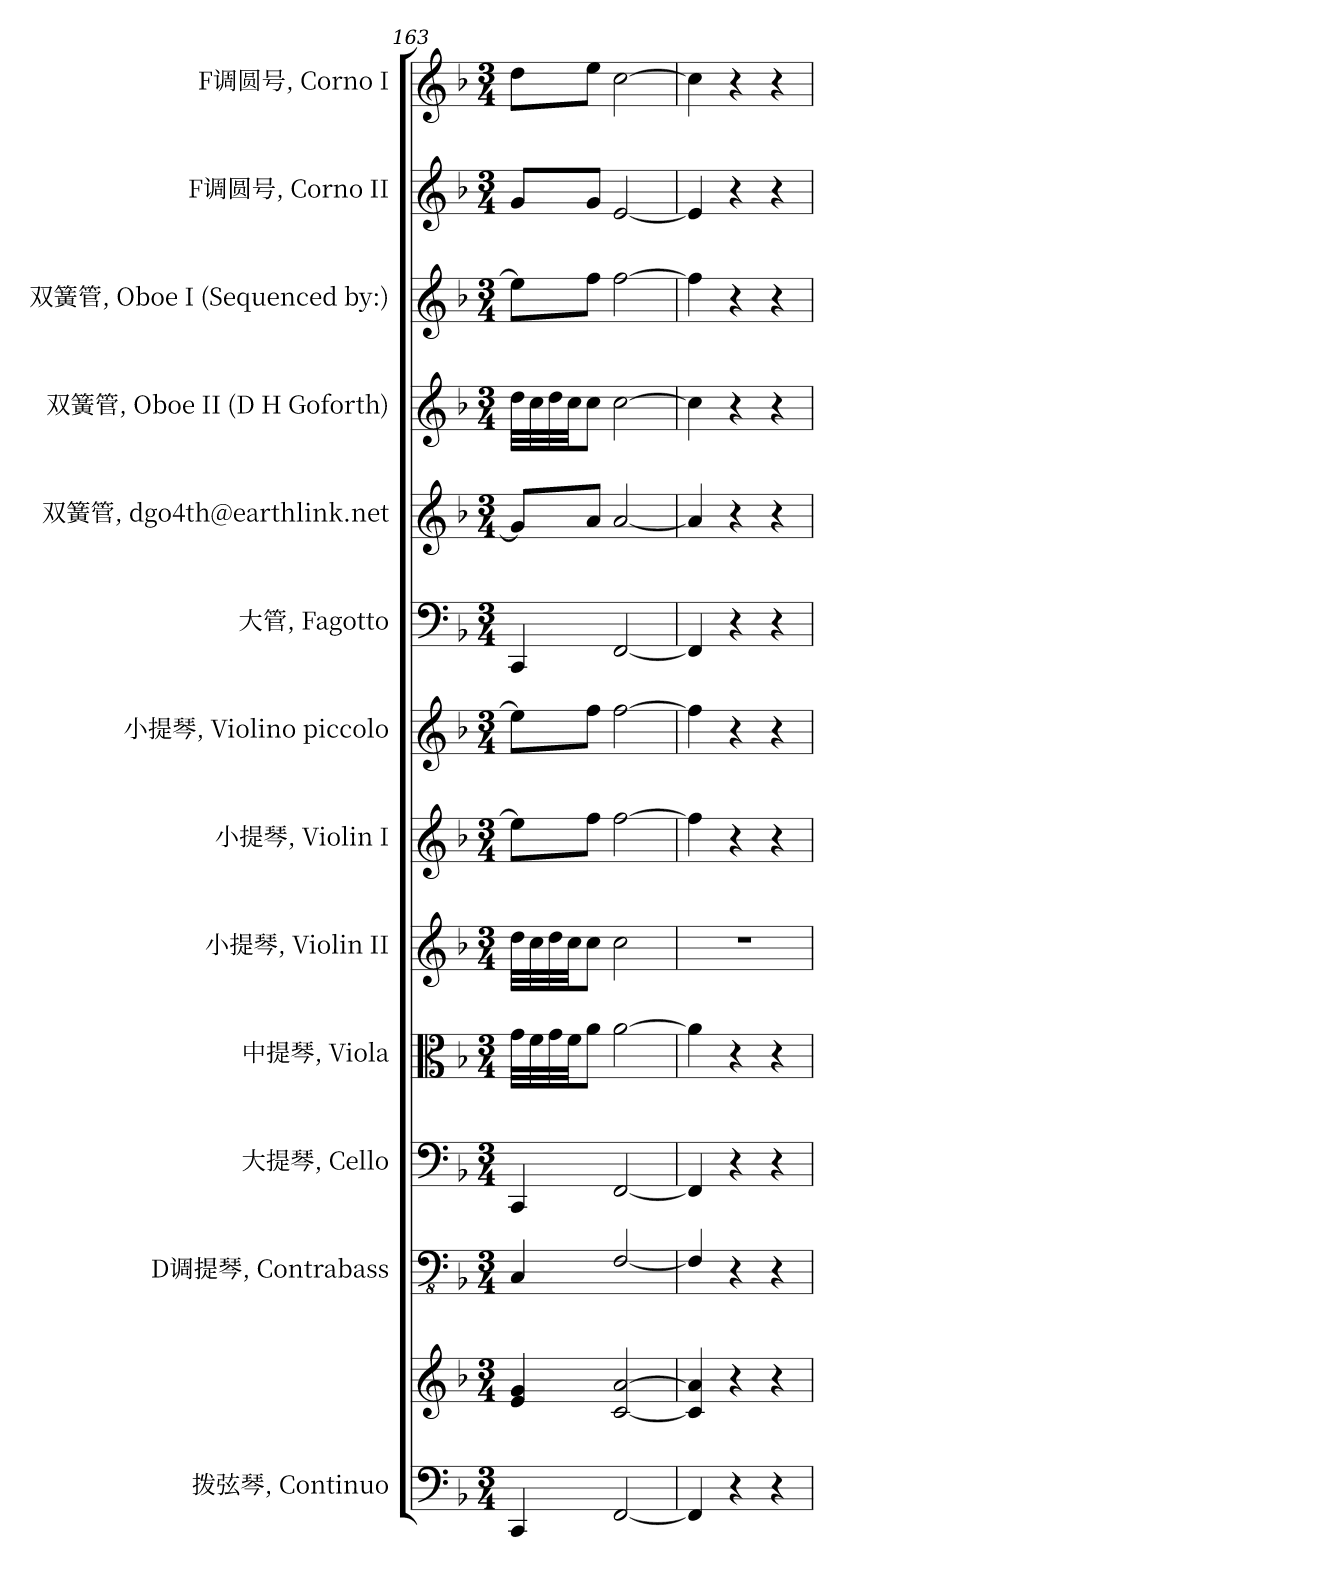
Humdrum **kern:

**kern	**kern	**kern	**kern	**kern	**kern	**kern	**kern	**kern	**kern	**kern	**kern	**kern	**kern
*part13	*part13	*part12	*part11	*part10	*part9	*part8	*part7	*part6	*part5	*part4	*part3	*part2	*part1
*staff14	*staff13	*staff12	*staff11	*staff10	*staff9	*staff8	*staff7	*staff6	*staff5	*staff4	*staff3	*staff2	*staff1
*I"拨弦琴, Continuo	*	*I"D调提琴, Contrabass	*I"大提琴, Cello	*I"中提琴, Viola	*I"小提琴, Violin II	*I"小提琴, Violin I	*I"小提琴, Violino piccolo	*I"大管, Fagotto	*I"双簧管, dgo4th@earthlink.net	*I"双簧管, Oboe II (D H Goforth)	*I"双簧管, Oboe I (Sequenced by:)	*I"F调圆号, Corno II	*I"F调圆号, Corno I
*	*	*	*	*I'Vla.	*I'Vln.	*I'Vln.	*I'Vln.	*	*	*I'Ob.	*I'Ob.	*	*
*clefF4	*clefG2	*clefFv4	*clefF4	*clefC3	*clefG2	*clefG2	*clefG2	*clefF4	*clefG2	*clefG2	*clefG2	*clefG2	*clefG2
*	*	*ITrd7c12	*	*	*	*	*	*	*	*	*	*ITrd4c7	*ITrd4c7
*k[b-]	*k[b-]	*k[b-]	*k[b-]	*k[b-]	*k[b-]	*k[b-]	*k[b-]	*k[b-]	*k[b-]	*k[b-]	*k[b-]	*k[b-e-]	*k[b-e-]
*M3/4	*M3/4	*M3/4	*M3/4	*M3/4	*M3/4	*M3/4	*M3/4	*M3/4	*M3/4	*M3/4	*M3/4	*M3/4	*M3/4
=163	=163	=163	=163	=163	=163	=163	=163	=163	=163	=163	=163	=163	=163
4CC/	4e/ 4g/	4CCC/	4CC/	32g\LLL	32dd\LLL	8ee\L]	8ee\L]	4CC/	8g/L]	32dd\LLL	8ee\L]	8c/L	8g\L
.	.	.	.	32f\	32cc\	.	.	.	.	32cc\	.	.	.
.	.	.	.	32g\	32dd\	.	.	.	.	32dd\	.	.	.
.	.	.	.	32f\JJ	32cc\JJ	.	.	.	.	32cc\JJ	.	.	.
.	.	.	.	8a\J	8cc\J	8ff\J	8ff\J	.	8a/J	8cc\J	8ff\J	8c/J	8a\J
[2FF/	[2c/ [2a/	[2FFF/	[2FF/	[2a\	2cc\	[2ff\	[2ff\	[2FF/	[2a/	[2cc\	[2ff\	[2A/	[2f\
=164	=164	=164	=164	=164	=164	=164	=164	=164	=164	=164	=164	=164	=164
4FF/]	4c/] 4a/]	4FFF/]	4FF/]	4a\]	2.r	4ff\]	4ff\]	4FF/]	4a/]	4cc\]	4ff\]	4A/]	4f\]
4r	4r	4r	4r	4r	.	4r	4r	4r	4r	4r	4r	4r	4r
4r	4r	4r	4r	4r	.	4r	4r	4r	4r	4r	4r	4r	4r
=	=	=	=	=	=	=	=	=	=	=	=	=	=
*-	*-	*-	*-	*-	*-	*-	*-	*-	*-	*-	*-	*-	*-
